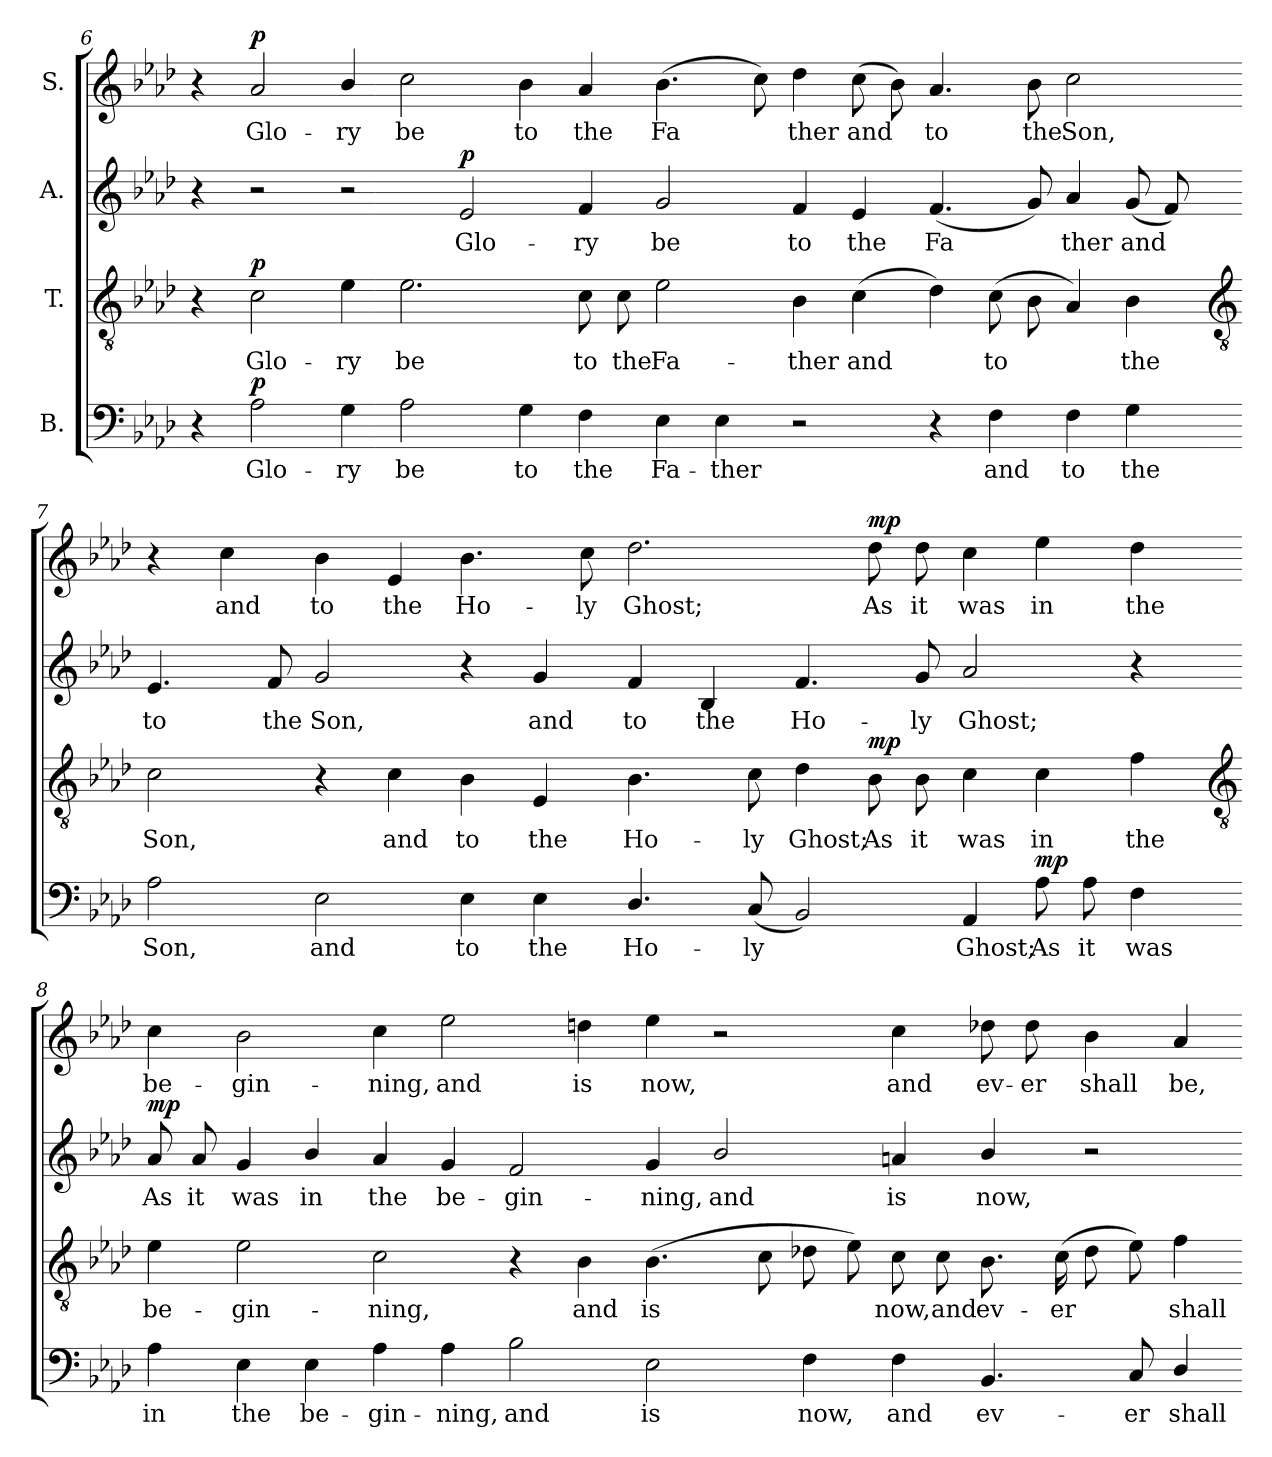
**kern	**text	**dynam	**kern	**text	**dynam	**kern	**text	**dynam	**kern	**text	**dynam
*part4	*part4	*part4	*part3	*part3	*part3	*part2	*part2	*part2	*part1	*part1	*part1
*staff4	*staff4	*staff4	*staff3	*staff3	*staff3	*staff2	*staff2	*staff2	*staff1	*staff1	*staff1
*I"B.	*	*	*I"T.	*	*	*I"A.	*	*	*I"S.	*	*
!!LO:LB:g=z
*clefF4	*	*	*clefGv2	*	*	*clefG2	*	*	*clefG2	*	*
*k[b-e-a-d-]	*	*	*k[b-e-a-d-]	*	*	*k[b-e-a-d-]	*	*	*k[b-e-a-d-]	*	*
*A-:	*	*	*A-:	*	*	*A-:	*	*	*A-:	*	*
=6	=6	=6	=6	=6	=6	=6	=6	=6	=6	=6	=6
4r	.	.	4r	.	.	4r	.	.	4r	.	.
!	!LO:LY:b	!LO:DY:a	!	!LO:LY:b	!LO:DY:a	!	!	!	!	!LO:LY:b	!LO:DY:a
2A-	Glo-	p	2c	Glo-	p	2r	.	.	2a-	Glo-	p
!	!LO:LY:b	!	!	!LO:LY:b	!	!	!	!	!	!LO:LY:b	!
4G	-ry	.	4e-	-ry	.	2r	.	.	4b-/	-ry	.
!	!LO:LY:b	!	!	!LO:LY:b	!	!	!	!	!	!LO:LY:b	!
2A-	be	.	2.e-	be	.	.	.	.	2cc	be	.
!	!	!	!	!	!	!	!LO:LY:b	!LO:DY:a	!	!	!
.	.	.	.	.	.	2e-	Glo-	p	.	.	.
!	!LO:LY:b	!	!	!	!	!	!	!	!	!LO:LY:b	!
4G	to	.	.	.	.	.	.	.	4b-	to	.
!	!LO:LY:b	!	!	!LO:LY:b	!	!	!LO:LY:b	!	!	!LO:LY:b	!
4F	the	.	8c	to	.	4f	-ry	.	4a-	the	.
!	!	!	!	!LO:LY:b	!	!	!	!	!	!	!
.	.	.	8c	the	.	.	.	.	.	.	.
!	!LO:LY:b	!	!	!LO:LY:b	!	!	!LO:LY:b	!	!	!LO:LY:b	!
4E-	Fa-	.	2e-	Fa-	.	2g	be	.	(>4.b-	Fa	.
!	!LO:LY:b	!	!	!	!	!	!	!	!	!	!
4E-	-ther	.	.	.	.	.	.	.	.	.	.
.	.	.	.	.	.	.	.	.	8cc)	.	.
!	!	!	!	!LO:LY:b	!	!	!LO:LY:b	!	!	!LO:LY:b	!
2r	.	.	4B-	-ther	.	4f	to	.	4dd-	ther	.
!	!	!	!	!LO:LY:b	!	!	!LO:LY:b	!	!	!LO:LY:b	!
.	.	.	(>4c	and	.	4e-	the	.	(>8cc	and	.
.	.	.	.	.	.	.	.	.	8b-)	.	.
!	!	!	!	!	!	!	!LO:LY:b	!	!	!LO:LY:b	!
4r	.	.	4d-)	.	.	(<4.f	Fa	.	4.a-	to	.
!	!LO:LY:b	!	!	!LO:LY:b	!	!	!	!	!	!	!
4F	and	.	(>8c	to	.	.	.	.	.	.	.
!	!	!	!	!	!	!	!	!	!	!LO:LY:b	!
.	.	.	8B-	.	.	8g)	.	.	8b-	the	.
!	!LO:LY:b	!	!	!	!	!	!LO:LY:b	!	!	!LO:LY:b	!
4F	to	.	4A-)	.	.	4a-	ther	.	2cc	Son,	.
!	!LO:LY:b	!	!	!LO:LY:b	!	!	!LO:LY:b	!	!	!	!
4G	the	.	4B-	the	.	(<8g	and	.	.	.	.
.	.	.	.	.	.	8f)	.	.	.	.	.
!!LO:LB:g=z
=7-	=7-	=7-	=7-	=7-	=7-	=7-	=7-	=7-	=7-	=7-	=7-
*	*	*	*clefGv2	*	*	*	*	*	*	*	*
!	!LO:LY:b	!	!	!LO:LY:b	!	!	!LO:LY:b	!	!	!	!
2A-	Son,	.	2c	Son,	.	4.e-	to	.	4r	.	.
!	!	!	!	!	!	!	!	!	!	!LO:LY:b	!
.	.	.	.	.	.	.	.	.	4cc	and	.
!	!	!	!	!	!	!	!LO:LY:b	!	!	!	!
.	.	.	.	.	.	8f	the	.	.	.	.
!	!LO:LY:b	!	!	!	!	!	!LO:LY:b	!	!	!LO:LY:b	!
2E-	and	.	4r	.	.	2g	Son,	.	4b-	to	.
!	!	!	!	!LO:LY:b	!	!	!	!	!	!LO:LY:b	!
.	.	.	4c	and	.	.	.	.	4e-	the	.
!	!LO:LY:b	!	!	!LO:LY:b	!	!	!	!	!	!LO:LY:b	!
4E-	to	.	4B-	to	.	4r	.	.	4.b-	Ho-	.
!	!LO:LY:b	!	!	!LO:LY:b	!	!	!LO:LY:b	!	!	!	!
4E-	the	.	4E-	the	.	4g	and	.	.	.	.
!	!	!	!	!	!	!	!	!	!	!LO:LY:b	!
.	.	.	.	.	.	.	.	.	8cc	-ly	.
!	!LO:LY:b	!	!	!LO:LY:b	!	!	!LO:LY:b	!	!	!LO:LY:b	!
4.D-/	Ho-	.	4.B-	Ho-	.	4f	to	.	2.dd-	Ghost;	.
!	!	!	!	!	!	!	!LO:LY:b	!	!	!	!
.	.	.	.	.	.	4B-	the	.	.	.	.
!	!LO:LY:b	!	!	!LO:LY:b	!	!	!	!	!	!	!
(<8C	-ly	.	8c	-ly	.	.	.	.	.	.	.
!	!	!	!	!LO:LY:b	!	!	!LO:LY:b	!	!	!	!
2BB-)	.	.	4d-	Ghost;	.	4.f	Ho-	.	.	.	.
!	!	!	!	!LO:LY:b	!LO:DY:a	!	!	!	!	!LO:LY:b	!LO:DY:a
.	.	.	8B-	As	mp	.	.	.	8dd-	As	mp
!	!	!	!	!LO:LY:b	!	!	!LO:LY:b	!	!	!LO:LY:b	!
.	.	.	8B-	it	.	8g	-ly	.	8dd-	it	.
!	!LO:LY:b	!	!	!LO:LY:b	!	!	!LO:LY:b	!	!	!LO:LY:b	!
4AA-	Ghost;	.	4c	was	.	2a-	Ghost;	.	4cc	was	.
!	!LO:LY:b	!LO:DY:a	!	!LO:LY:b	!	!	!	!	!	!LO:LY:b	!
8A-	As	mp	4c	in	.	.	.	.	4ee-	in	.
!	!LO:LY:b	!	!	!	!	!	!	!	!	!	!
8A-	it	.	.	.	.	.	.	.	.	.	.
!	!LO:LY:b	!	!	!LO:LY:b	!	!	!	!	!	!LO:LY:b	!
4F	was	.	4f	the	.	4r	.	.	4dd-	the	.
!!LO:LB:g=z
=8-	=8-	=8-	=8-	=8-	=8-	=8-	=8-	=8-	=8-	=8-	=8-
*	*	*	*clefGv2	*	*	*	*	*	*	*	*
!	!LO:LY:b	!	!	!LO:LY:b	!	!	!LO:LY:b	!LO:DY:a	!	!LO:LY:b	!
4A-	in	.	4e-	be-	.	8a-	As	mp	4cc	be-	.
!	!	!	!	!	!	!	!LO:LY:b	!	!	!	!
.	.	.	.	.	.	8a-	it	.	.	.	.
!	!LO:LY:b	!	!	!LO:LY:b	!	!	!LO:LY:b	!	!	!LO:LY:b	!
4E-	the	.	2e-	-gin-	.	4g	was	.	2b-	-gin-	.
!	!LO:LY:b	!	!	!	!	!	!LO:LY:b	!	!	!	!
4E-	be-	.	.	.	.	4b-/	in	.	.	.	.
!	!LO:LY:b	!	!	!LO:LY:b	!	!	!LO:LY:b	!	!	!LO:LY:b	!
4A-	-gin-	.	2c	-ning,	.	4a-	the	.	4cc	-ning,	.
!	!LO:LY:b	!	!	!	!	!	!LO:LY:b	!	!	!LO:LY:b	!
4A-	-ning,	.	.	.	.	4g	be-	.	2ee-	and	.
!	!LO:LY:b	!	!	!	!	!	!LO:LY:b	!	!	!	!
2B-	and	.	4r	.	.	2f	-gin-	.	.	.	.
!	!	!	!	!LO:LY:b	!	!	!	!	!	!LO:LY:b	!
.	.	.	4B-	and	.	.	.	.	4ddn	is	.
!	!LO:LY:b	!	!	!LO:LY:b	!	!	!LO:LY:b	!	!	!LO:LY:b	!
2E-	is	.	(>4.B-	is	.	4g	-ning,	.	4ee-	now,	.
!	!	!	!	!	!	!	!LO:LY:b	!	!	!	!
.	.	.	.	.	.	2b-/	and	.	2r	.	.
.	.	.	8c	.	.	.	.	.	.	.	.
!	!LO:LY:b	!	!	!	!	!	!	!	!	!	!
4F	now,	.	8d-X	.	.	.	.	.	.	.	.
.	.	.	8e-)	.	.	.	.	.	.	.	.
!	!LO:LY:b	!	!	!LO:LY:b	!	!	!LO:LY:b	!	!	!LO:LY:b	!
4F	and	.	8c	now,	.	4an	is	.	4cc	and	.
!	!	!	!	!LO:LY:b	!	!	!	!	!	!	!
.	.	.	8c	and	.	.	.	.	.	.	.
!	!LO:LY:b	!	!	!LO:LY:b	!	!	!LO:LY:b	!	!	!LO:LY:b	!
4.BB-	ev-	.	8.B-	ev-	.	4b-/	now,	.	8dd-X	ev-	.
!	!	!	!	!	!	!	!	!	!	!LO:LY:b	!
.	.	.	.	.	.	.	.	.	8dd-	-er	.
!	!	!	!	!LO:LY:b	!	!	!	!	!	!	!
.	.	.	(>16c	-er	.	.	.	.	.	.	.
!	!	!	!	!	!	!	!	!	!	!LO:LY:b	!
.	.	.	8d-	.	.	2r	.	.	4b-	shall	.
!	!LO:LY:b	!	!	!	!	!	!	!	!	!	!
8C	-er	.	8e-)	.	.	.	.	.	.	.	.
!	!LO:LY:b	!	!	!LO:LY:b	!	!	!	!	!	!LO:LY:b	!
4D-/	shall	.	4f	shall	.	.	.	.	4a-	be,	.
=-	=-	=-	=-	=-	=-	=-	=-	=-	=-	=-	=-
*-	*-	*-	*-	*-	*-	*-	*-	*-	*-	*-	*-
